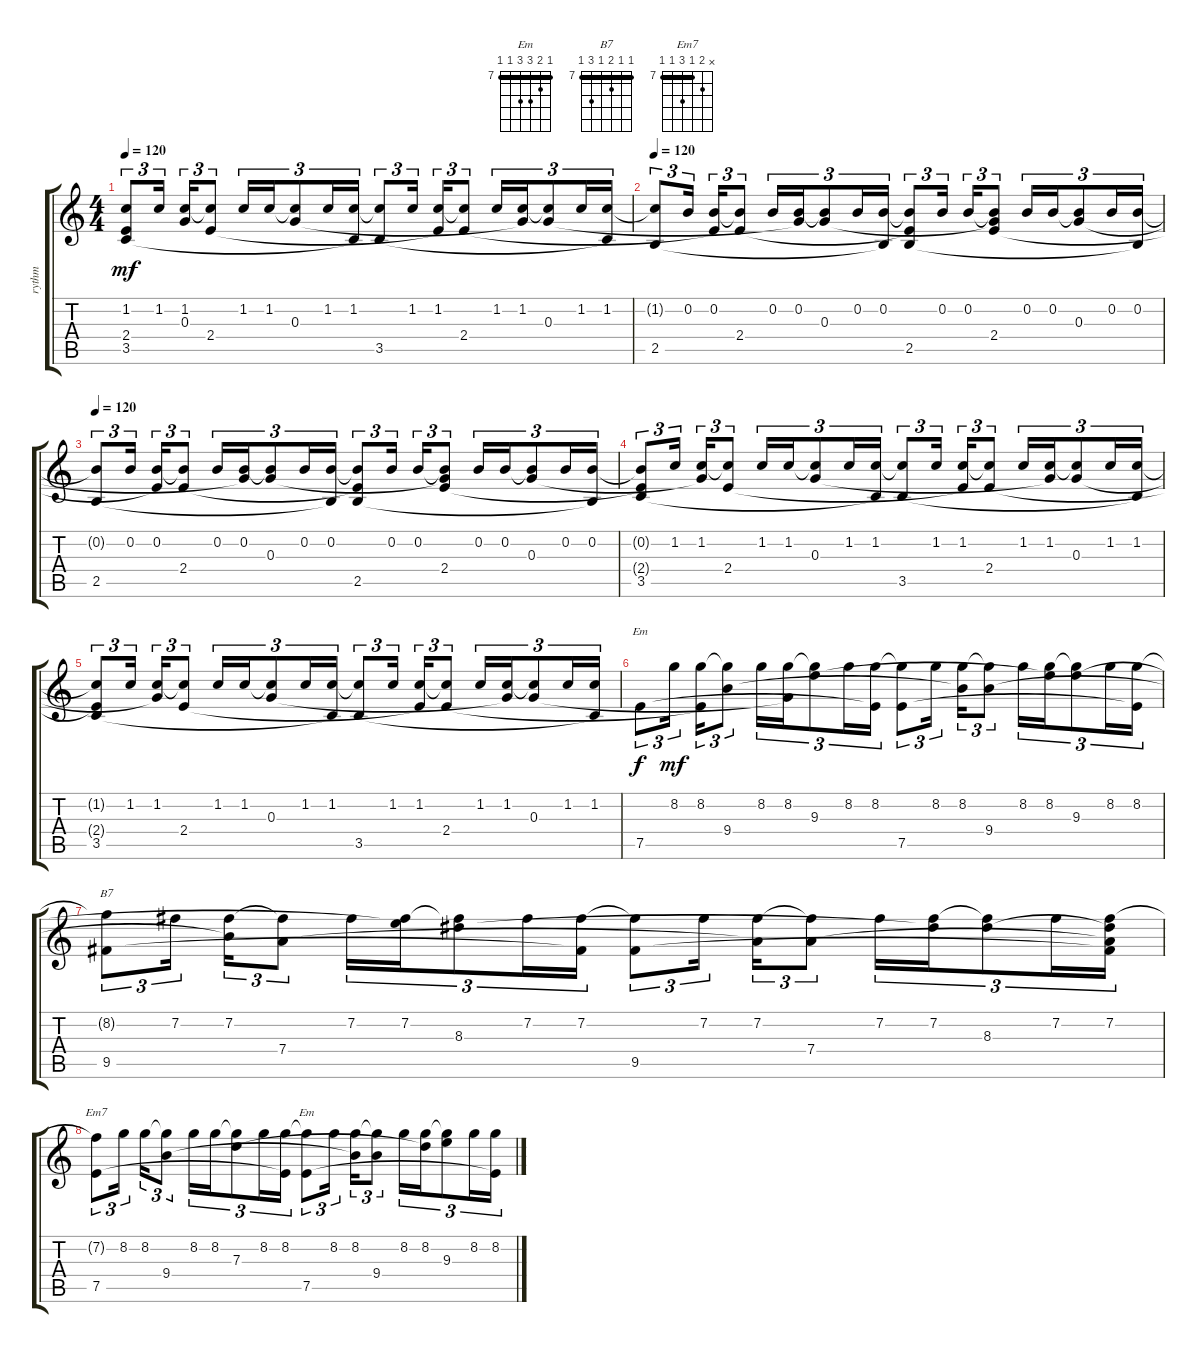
\track ("rythm" "rythm") {instrument acousticguitarnylon}
\staff {score tabs}
\tuning (E4 B3 G3 D3 A2 E2) {hide}
\chord ("Em" 7 8 9 9 7 x) {firstfret 7 barre 7}
\chord ("B7" 7 7 8 7 9 7) {firstfret 7 barre 7}
\chord ("Em7" x 8 7 9 7 7) {firstfret 7 barre 7}
\chord ("Em" 7 8 9 9 7 7) {firstfret 7 barre 7}
\ts (4 4)
\tempo 120
\clef g2
\ks c
(1.2{t} 2.4{t} 3.5).8{tu (3 2) dy mf} 1.2.16{tu (3 2)} (1.2 0.3{t}).16{tu (3 2)} (1.2{t} 2.4).8{tu (3 2)} 1.2.16{tu (3 2)} 1.2.16{tu (3 2)} (1.2{t} 0.3).8{tu (3 2)} 1.2.16{tu (3 2)} (1.2 3.5{t}).16{tu (3 2)} (1.2{t} 3.5).8{tu (3 2)} 1.2.16{tu (3 2)} (1.2 2.4{t}).16{tu (3 2)} (1.2{t} 2.4).8{tu (3 2)} 1.2.16{tu (3 2)} (1.2 0.3{t}).16{tu (3 2)} (1.2{t} 0.3).8{tu (3 2)} 1.2.16{tu (3 2)} (1.2 3.5{t}).16{tu (3 2)} |
\tempo 120
(1.2{t} 2.5).8{tu (3 2)} 0.2.16{tu (3 2)} (0.2 2.4{t}).16{tu (3 2)} (0.2{t} 2.4).8{tu (3 2)} 0.2.16{tu (3 2)} (0.2 0.3{t}).16{tu (3 2)} (0.2{t} 0.3).8{tu (3 2)} 0.2.16{tu (3 2)} (0.2 2.5{t}).16{tu (3 2)} (0.2{t} 2.4{t} 2.5).8{tu (3 2)} 0.2.16{tu (3 2)} 0.2.16{tu (3 2)} (0.2{t} 0.3{t} 2.4).8{tu (3 2)} 0.2.16{tu (3 2)} 0.2.16{tu (3 2)} (0.2{t} 0.3).8{tu (3 2)} 0.2.16{tu (3 2)} (0.2 2.5{t}).16{tu (3 2)} |
\tempo 120
(0.2{t} 2.5).8{tu (3 2)} 0.2.16{tu (3 2)} (0.2 2.4{t}).16{tu (3 2)} (0.2{t} 2.4).8{tu (3 2)} 0.2.16{tu (3 2)} (0.2 0.3{t}).16{tu (3 2)} (0.2{t} 0.3).8{tu (3 2)} 0.2.16{tu (3 2)} (0.2 2.5{t}).16{tu (3 2)} (0.2{t} 2.4{t} 2.5).8{tu (3 2)} 0.2.16{tu (3 2)} 0.2.16{tu (3 2)} (0.2{t} 0.3{t} 2.4).8{tu (3 2)} 0.2.16{tu (3 2)} 0.2.16{tu (3 2)} (0.2{t} 0.3).8{tu (3 2)} 0.2.16{tu (3 2)} (0.2 2.5{t}).16{tu (3 2)} |
(0.2{t} 2.4{t} 3.5).8{tu (3 2)} 1.2.16{tu (3 2)} (1.2 0.3{t}).16{tu (3 2)} (1.2{t} 2.4).8{tu (3 2)} 1.2.16{tu (3 2)} 1.2.16{tu (3 2)} (1.2{t} 0.3).8{tu (3 2)} 1.2.16{tu (3 2)} (1.2 3.5{t}).16{tu (3 2)} (1.2{t} 3.5).8{tu (3 2)} 1.2.16{tu (3 2)} (1.2 2.4{t}).16{tu (3 2)} (1.2{t} 2.4).8{tu (3 2)} 1.2.16{tu (3 2)} (1.2 0.3{t}).16{tu (3 2)} (1.2{t} 0.3).8{tu (3 2)} 1.2.16{tu (3 2)} (1.2 3.5{t}).16{tu (3 2)} |
(1.2{t} 2.4{t} 3.5).8{tu (3 2)} 1.2.16{tu (3 2)} (1.2 0.3{t}).16{tu (3 2)} (1.2{t} 2.4).8{tu (3 2)} 1.2.16{tu (3 2)} 1.2.16{tu (3 2)} (1.2{t} 0.3).8{tu (3 2)} 1.2.16{tu (3 2)} (1.2 3.5{t}).16{tu (3 2)} (1.2{t} 3.5).8{tu (3 2)} 1.2.16{tu (3 2)} (1.2 2.4{t}).16{tu (3 2)} (1.2{t} 2.4).8{tu (3 2)} 1.2.16{tu (3 2)} (1.2 0.3{t}).16{tu (3 2)} (1.2{t} 0.3).8{tu (3 2)} 1.2.16{tu (3 2)} (1.2 3.5{t}).16{tu (3 2)} |
7.5.8{tu (3 2) ch "Em" dy f} 8.2.16{tu (3 2) dy mf} (8.2 2.4{t}).16{tu (3 2)} (8.2{t} 9.4).8{tu (3 2)} 8.2.16{tu (3 2)} (8.2 0.3{t}).16{tu (3 2)} (8.2{t} 9.3).8{tu (3 2)} 8.2.16{tu (3 2)} (8.2 7.5{t}).16{tu (3 2)} (8.2{t} 7.5).8{tu (3 2)} 8.2.16{tu (3 2)} (8.2 9.4{t}).16{tu (3 2)} (8.2{t} 9.4).8{tu (3 2)} 8.2.16{tu (3 2)} (8.2 9.3{t}).16{tu (3 2)} (8.2{t} 9.3).8{tu (3 2)} 8.2.16{tu (3 2)} (8.2 7.5{t}).16{tu (3 2)} |
(8.2{t} 9.5).8{tu (3 2) ch "B7"} 7.2.16{tu (3 2)} (7.2 9.4{t}).16{tu (3 2)} (7.2{t} 7.4).8{tu (3 2)} 7.2.16{tu (3 2)} (7.2 9.3{t}).16{tu (3 2)} (7.2{t} 8.3).8{tu (3 2)} 7.2.16{tu (3 2)} (7.2 9.5{t}).16{tu (3 2)} (7.2{t} 9.5).8{tu (3 2)} 7.2.16{tu (3 2)} (7.2 7.4{t}).16{tu (3 2)} (7.2{t} 7.4).8{tu (3 2)} 7.2.16{tu (3 2)} (7.2 8.3{t}).16{tu (3 2)} (7.2{t} 8.3).8{tu (3 2)} 7.2.16{tu (3 2)} (7.2 8.3{t} 7.4{t} 9.5{t}).16{tu (3 2)} |
(7.2{t} 7.5).8{tu (3 2) ch "Em7"} 8.2.16{tu (3 2)} 8.2.16{tu (3 2)} (8.2{t} 9.4).8{tu (3 2)} 8.2.16{tu (3 2)} 8.2.16{tu (3 2)} (8.2{t} 7.3).8{tu (3 2)} 8.2.16{tu (3 2)} (8.2 7.5{t}).16{tu (3 2)} (8.2{t} 7.5).8{tu (3 2) ch "Em"} 8.2.16{tu (3 2)} (8.2 9.4{t}).16{tu (3 2)} (8.2{t} 9.4).8{tu (3 2)} 8.2.16{tu (3 2)} (8.2 7.3{t}).16{tu (3 2)} (8.2{t} 9.3).8{tu (3 2)} 8.2.16{tu (3 2)} (8.2 7.5{t}).16{tu (3 2)}
